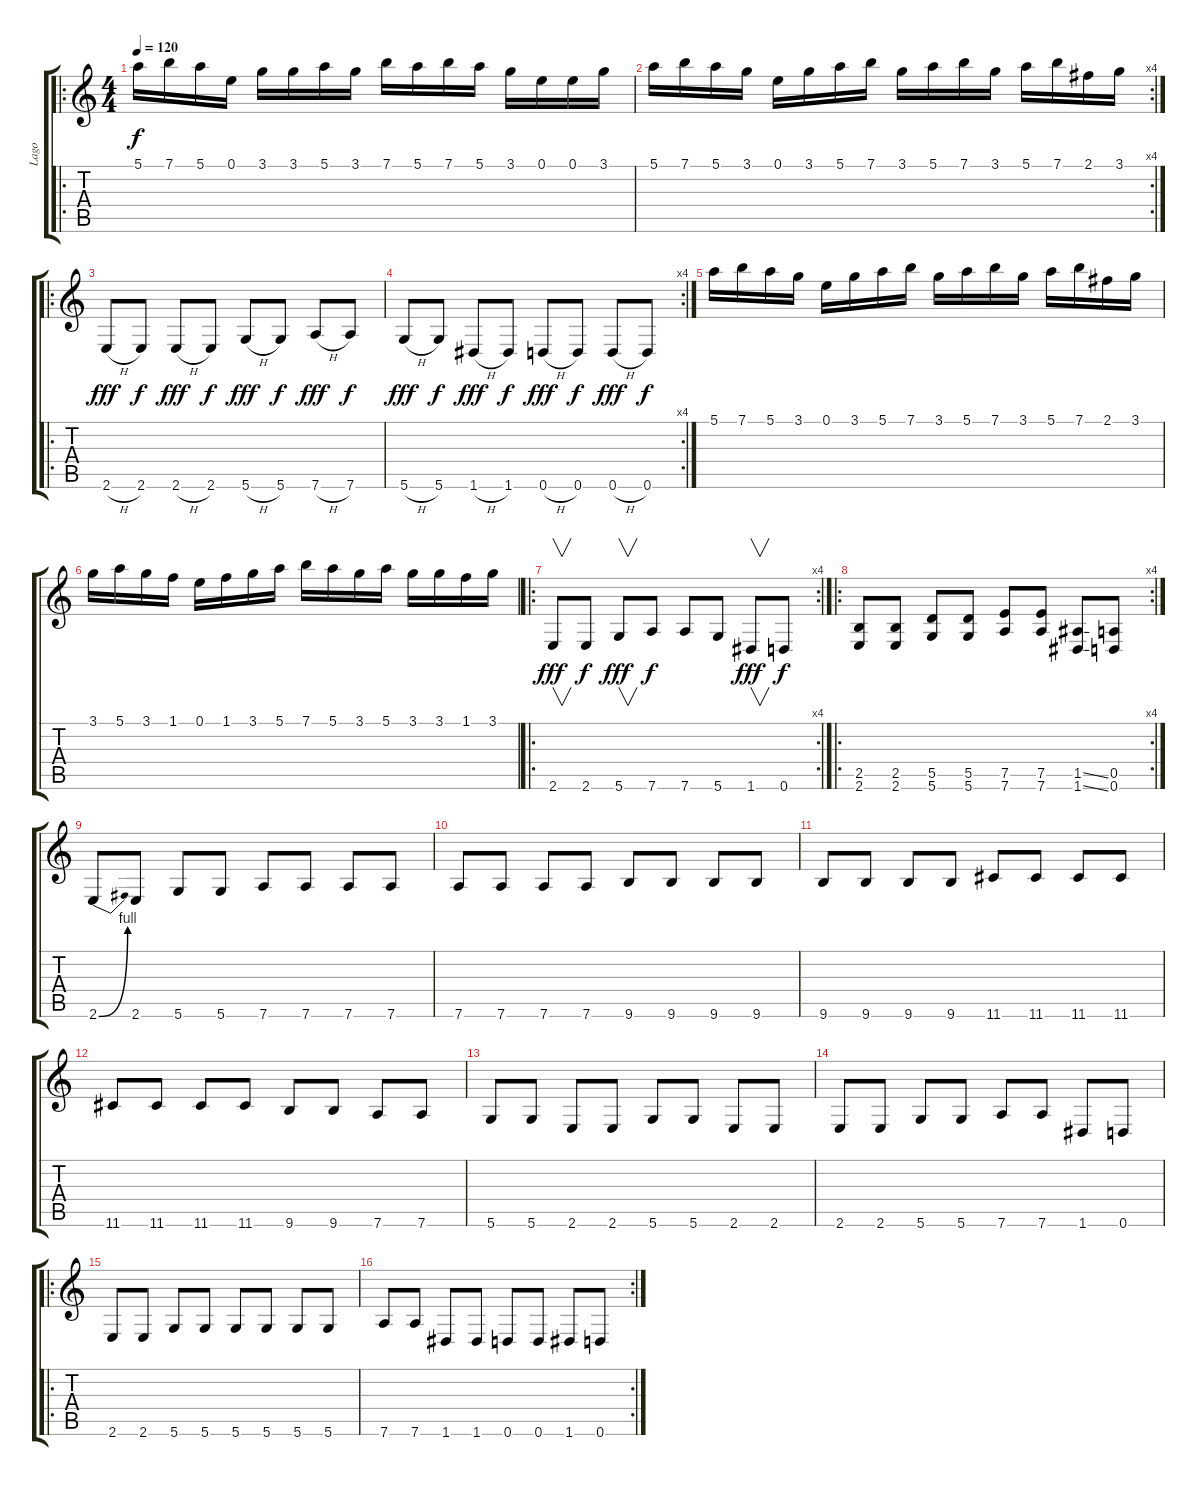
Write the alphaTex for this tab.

\track ("Lago" "Lago") {instrument distortionguitar}
\staff {score tabs}
\tuning (E4 B3 G3 D3 A2 D2) {hide}
\ro
\ts (4 4)
\tempo 120
\clef g2
\ks c
5.1.16{dy f} 7.1.16 5.1.16 0.1.16 3.1.16 3.1.16 5.1.16 3.1.16 7.1.16 5.1.16 7.1.16 5.1.16 3.1.16 0.1.16 0.1.16 3.1.16 |
\rc 4
5.1.16 7.1.16 5.1.16 3.1.16 0.1.16 3.1.16 5.1.16 7.1.16 3.1.16 5.1.16 7.1.16 3.1.16 5.1.16 7.1.16 2.1.16 3.1.16 |
\ro
2.6{h}.8{dy fff} 2.6.8{dy f} 2.6{h}.8{dy fff} 2.6.8{dy f} 5.6{h}.8{dy fff} 5.6.8{dy f} 7.6{h}.8{dy fff} 7.6.8{dy f} |
\rc 4
5.6{h}.8{dy fff} 5.6.8{dy f} 1.6{h}.8{dy fff} 1.6.8{dy f} 0.6{h}.8{dy fff} 0.6.8{dy f} 0.6{h}.8{dy fff} 0.6.8{dy f} |
5.1.16 7.1.16 5.1.16 3.1.16 0.1.16 3.1.16 5.1.16 7.1.16 3.1.16 5.1.16 7.1.16 3.1.16 5.1.16 7.1.16 2.1.16 3.1.16 |
3.1.16 5.1.16 3.1.16 1.1.16 0.1.16 1.1.16 3.1.16 5.1.16 7.1.16 5.1.16 3.1.16 5.1.16 3.1.16 3.1.16 1.1.16 3.1.16 |
\ro
\rc 4
2.6.8{v dy fff} 2.6.8{dy f} 5.6.8{v dy fff} 7.6.8{dy f} 7.6.8 5.6.8 1.6.8{v dy fff} 0.6.8{dy f} |
\ro
\rc 4
(2.5 2.6).8 (2.5 2.6).8 (5.5 5.6).8 (5.5 5.6).8 (7.5 7.6).8 (7.5 7.6).8 (1.5{ss} 1.6{ss}).8 (0.5 0.6).8 |
2.6{be (bend 0 0 60 4)}.8 2.6.8 5.6.8 5.6.8 7.6.8 7.6.8 7.6.8 7.6.8 |
7.6.8 7.6.8 7.6.8 7.6.8 9.6.8 9.6.8 9.6.8 9.6.8 |
9.6.8 9.6.8 9.6.8 9.6.8 11.6.8 11.6.8 11.6.8 11.6.8 |
11.6.8 11.6.8 11.6.8 11.6.8 9.6.8 9.6.8 7.6.8 7.6.8 |
5.6.8 5.6.8 2.6.8 2.6.8 5.6.8 5.6.8 2.6.8 2.6.8 |
2.6.8 2.6.8 5.6.8 5.6.8 7.6.8 7.6.8 1.6.8 0.6.8 |
\ro
2.6.8 2.6.8 5.6.8 5.6.8 5.6.8 5.6.8 5.6.8 5.6.8 |
\rc 2
7.6.8 7.6.8 1.6.8 1.6.8 0.6.8 0.6.8 1.6.8 0.6.8
